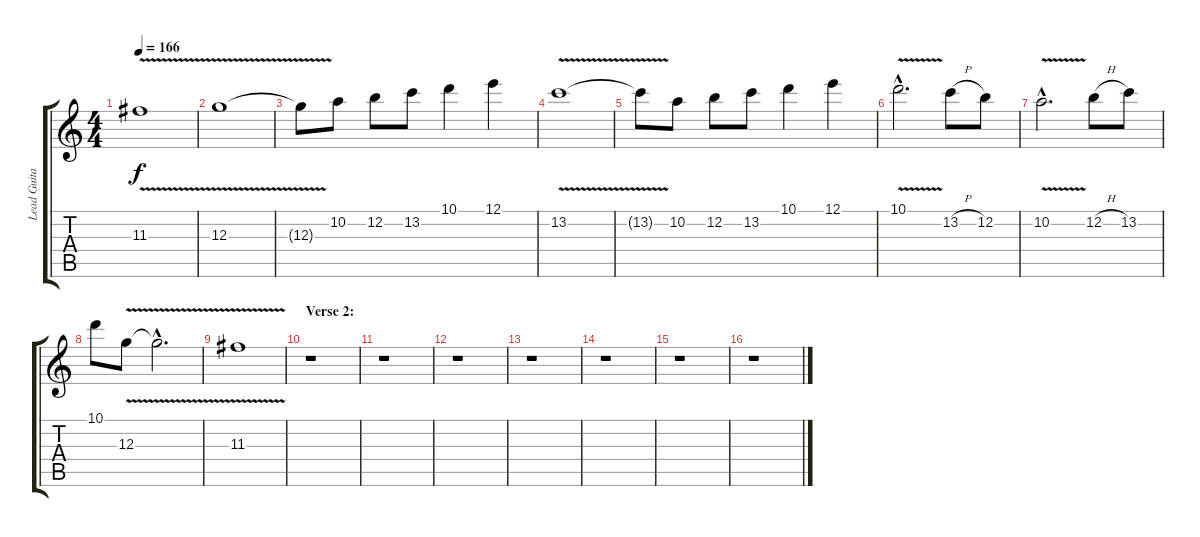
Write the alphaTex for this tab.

\track ("Lead Guitar II" "Lead Guita") {instrument distortionguitar}
\staff {score tabs}
\tuning (E4 B3 G3 D3 A2 E2) {hide}
\ts (4 4)
\tempo 166
\clef g2
\ks c
11.3{v}.1{dy f} |
12.3{v}.1 |
12.3{t}.8 10.2.8 12.2.8 13.2.8 10.1.4 12.1.4 |
13.2{v}.1 |
13.2{t}.8 10.2.8 12.2.8 13.2.8 10.1.4 12.1.4 |
10.1{v hac}.2{d} 13.2{h}.8 12.2.8 |
10.2{v hac}.2{d} 12.2{h}.8 13.2.8 |
10.1.8 12.3{v}.8 12.3{hac t}.2{d} |
11.3{v}.1 |
\section ("" "Verse 2:")
r.1 |
r.1 |
r.1 |
r.1 |
r.1 |
r.1 |
r.1
